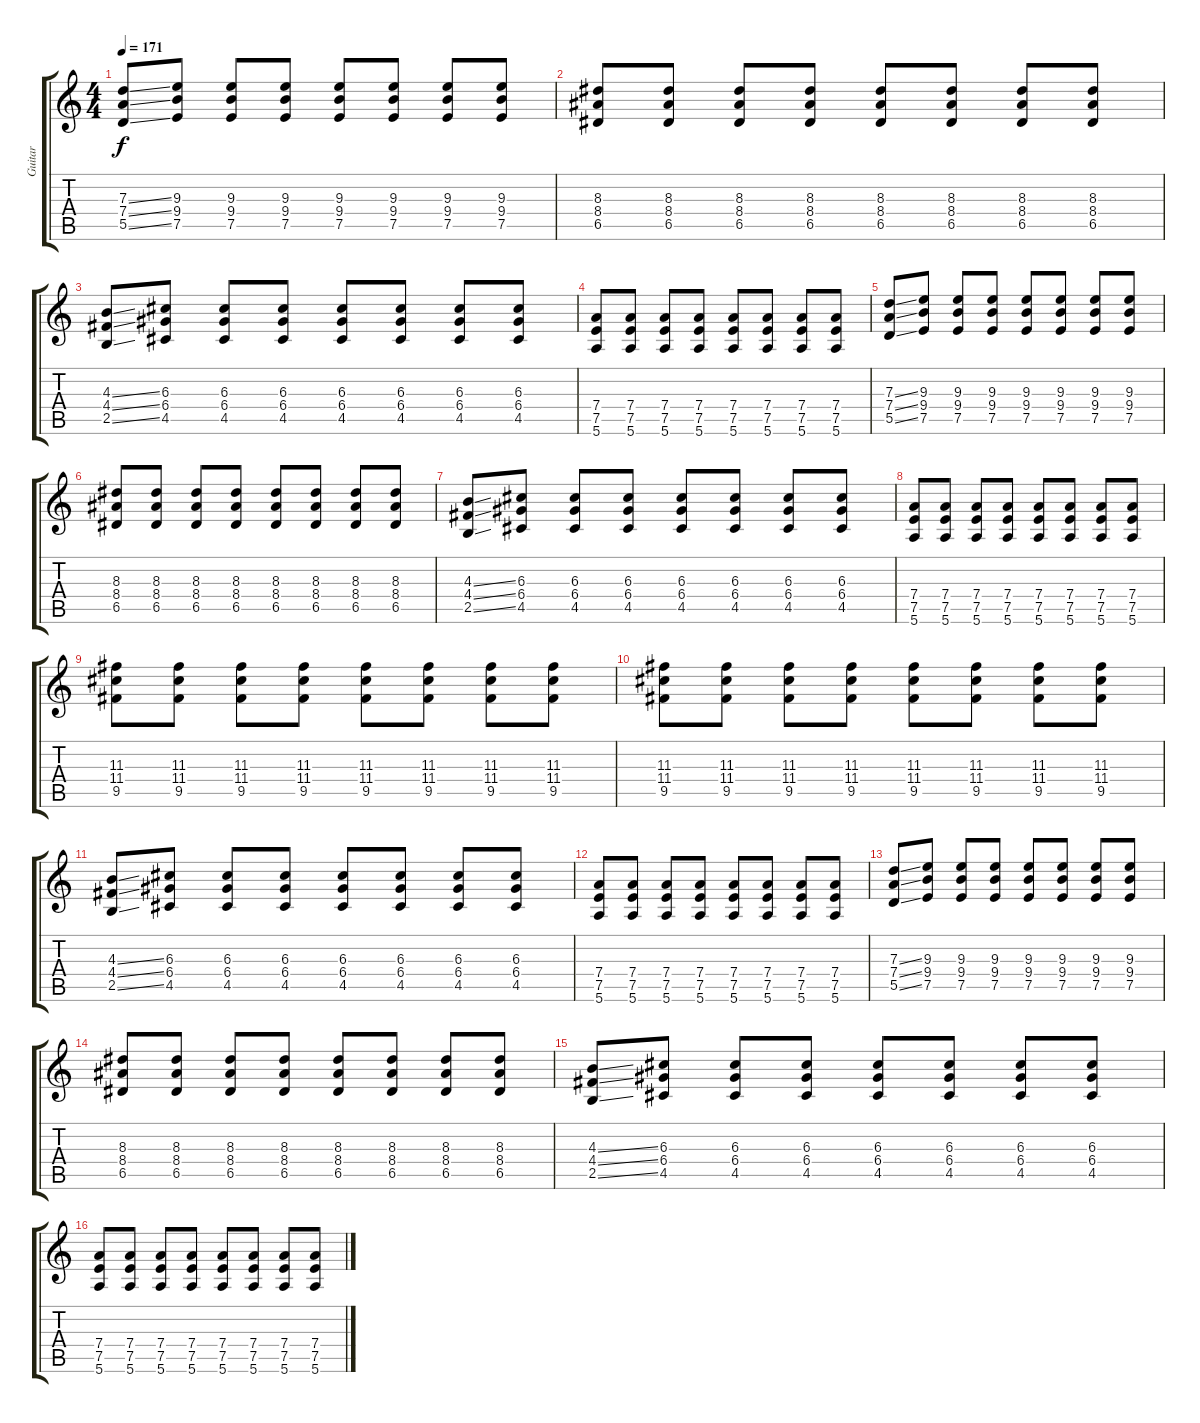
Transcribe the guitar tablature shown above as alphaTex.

\track ("Guitar" "Guitar") {instrument distortionguitar}
\staff {score tabs}
\tuning (E4 B3 G3 D3 A2 E2) {hide}
\ts (4 4)
\tempo 171
\clef g2
\ks c
(7.3{ss} 7.4{ss} 5.5{ss}).8{dy f} (9.3 9.4 7.5).8 (9.3 9.4 7.5).8 (9.3 9.4 7.5).8 (9.3 9.4 7.5).8 (9.3 9.4 7.5).8 (9.3 9.4 7.5).8 (9.3 9.4 7.5).8 |
(8.3 8.4 6.5).8 (8.3 8.4 6.5).8 (8.3 8.4 6.5).8 (8.3 8.4 6.5).8 (8.3 8.4 6.5).8 (8.3 8.4 6.5).8 (8.3 8.4 6.5).8 (8.3 8.4 6.5).8 |
(4.3{ss} 4.4{ss} 2.5{ss}).8 (6.3 6.4 4.5).8 (6.3 6.4 4.5).8 (6.3 6.4 4.5).8 (6.3 6.4 4.5).8 (6.3 6.4 4.5).8 (6.3 6.4 4.5).8 (6.3 6.4 4.5).8 |
(7.4 7.5 5.6).8 (7.4 7.5 5.6).8 (7.4 7.5 5.6).8 (7.4 7.5 5.6).8 (7.4 7.5 5.6).8 (7.4 7.5 5.6).8 (7.4 7.5 5.6).8 (7.4 7.5 5.6).8 |
(7.3{ss} 7.4{ss} 5.5{ss}).8 (9.3 9.4 7.5).8 (9.3 9.4 7.5).8 (9.3 9.4 7.5).8 (9.3 9.4 7.5).8 (9.3 9.4 7.5).8 (9.3 9.4 7.5).8 (9.3 9.4 7.5).8 |
(8.3 8.4 6.5).8 (8.3 8.4 6.5).8 (8.3 8.4 6.5).8 (8.3 8.4 6.5).8 (8.3 8.4 6.5).8 (8.3 8.4 6.5).8 (8.3 8.4 6.5).8 (8.3 8.4 6.5).8 |
(4.3{ss} 4.4{ss} 2.5{ss}).8 (6.3 6.4 4.5).8 (6.3 6.4 4.5).8 (6.3 6.4 4.5).8 (6.3 6.4 4.5).8 (6.3 6.4 4.5).8 (6.3 6.4 4.5).8 (6.3 6.4 4.5).8 |
(7.4 7.5 5.6).8 (7.4 7.5 5.6).8 (7.4 7.5 5.6).8 (7.4 7.5 5.6).8 (7.4 7.5 5.6).8 (7.4 7.5 5.6).8 (7.4 7.5 5.6).8 (7.4 7.5 5.6).8 |
(11.3 11.4 9.5).8 (11.3 11.4 9.5).8 (11.3 11.4 9.5).8 (11.3 11.4 9.5).8 (11.3 11.4 9.5).8 (11.3 11.4 9.5).8 (11.3 11.4 9.5).8 (11.3 11.4 9.5).8 |
(11.3 11.4 9.5).8 (11.3 11.4 9.5).8 (11.3 11.4 9.5).8 (11.3 11.4 9.5).8 (11.3 11.4 9.5).8 (11.3 11.4 9.5).8 (11.3 11.4 9.5).8 (11.3 11.4 9.5).8 |
(4.3{ss} 4.4{ss} 2.5{ss}).8 (6.3 6.4 4.5).8 (6.3 6.4 4.5).8 (6.3 6.4 4.5).8 (6.3 6.4 4.5).8 (6.3 6.4 4.5).8 (6.3 6.4 4.5).8 (6.3 6.4 4.5).8 |
(7.4 7.5 5.6).8 (7.4 7.5 5.6).8 (7.4 7.5 5.6).8 (7.4 7.5 5.6).8 (7.4 7.5 5.6).8 (7.4 7.5 5.6).8 (7.4 7.5 5.6).8 (7.4 7.5 5.6).8 |
(7.3{ss} 7.4{ss} 5.5{ss}).8 (9.3 9.4 7.5).8 (9.3 9.4 7.5).8 (9.3 9.4 7.5).8 (9.3 9.4 7.5).8 (9.3 9.4 7.5).8 (9.3 9.4 7.5).8 (9.3 9.4 7.5).8 |
(8.3 8.4 6.5).8 (8.3 8.4 6.5).8 (8.3 8.4 6.5).8 (8.3 8.4 6.5).8 (8.3 8.4 6.5).8 (8.3 8.4 6.5).8 (8.3 8.4 6.5).8 (8.3 8.4 6.5).8 |
(4.3{ss} 4.4{ss} 2.5{ss}).8 (6.3 6.4 4.5).8 (6.3 6.4 4.5).8 (6.3 6.4 4.5).8 (6.3 6.4 4.5).8 (6.3 6.4 4.5).8 (6.3 6.4 4.5).8 (6.3 6.4 4.5).8 |
(7.4 7.5 5.6).8 (7.4 7.5 5.6).8 (7.4 7.5 5.6).8 (7.4 7.5 5.6).8 (7.4 7.5 5.6).8 (7.4 7.5 5.6).8 (7.4 7.5 5.6).8 (7.4 7.5 5.6).8
